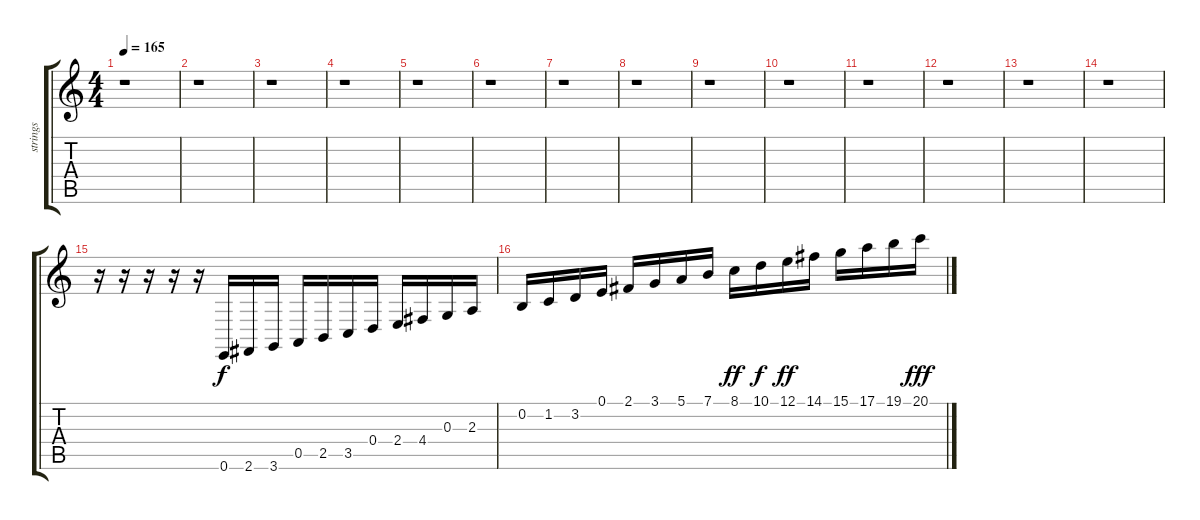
\track ("strings" "strings") {instrument stringensemble1}
\staff {score tabs}
\tuning (E4 B3 G3 D3 A2 E2) {hide}
\ts (4 4)
\tempo 165
\clef g2
\ks c
r.1{dy f} |
r.1 |
r.1 |
r.1 |
r.1 |
r.1 |
r.1 |
r.1 |
r.1 |
r.1 |
r.1 |
r.1 |
r.1 |
r.1 |
r.16 r.16 r.16 r.16 r.16 0.6.16 2.6.16 3.6.16 0.5.16 2.5.16 3.5.16 0.4.16 2.4.16 4.4.16 0.3.16 2.3.16 |
0.2.16 1.2.16 3.2.16 0.1.16 2.1.16 3.1.16 5.1.16 7.1.16 8.1.16{dy ff} 10.1.16{dy f} 12.1.16{dy ff} 14.1.16 15.1.16 17.1.16 19.1.16 20.1.16{dy fff}
